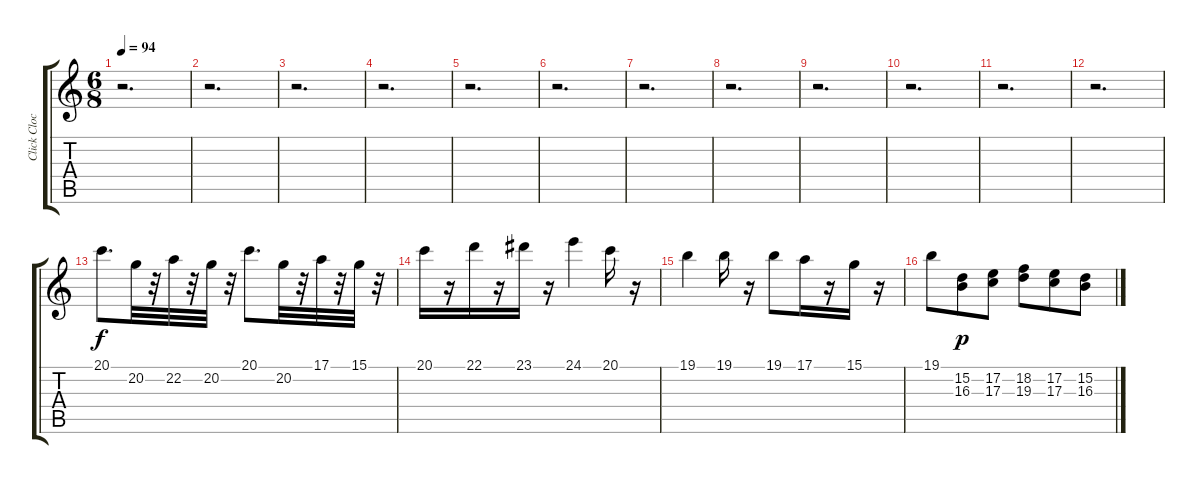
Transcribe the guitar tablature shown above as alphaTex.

\track ("Click Clock Wood" "Click Cloc") {instrument piccolo}
\staff {score tabs}
\tuning (E4 B3 G3 D3 A2 E2) {hide}
\ts (6 8)
\tempo 94
\clef g2
\ks c
r.2{d dy f} |
r.2{d} |
r.2{d} |
r.2{d} |
r.2{d} |
r.2{d} |
r.2{d} |
r.2{d} |
r.2{d} |
r.2{d} |
r.2{d} |
r.2{d} |
20.1.8{d} 20.2.32 r.32 22.2.32 r.32 20.2.32 r.32 20.1.8{d} 20.2.32 r.32 17.1.32 r.32 15.1.32 r.32 |
20.1.16 r.16 22.1.16 r.16 23.1.16 r.16 24.1.4 20.1.16 r.16 |
19.1.4 19.1.16 r.16 19.1.8 17.1.16 r.16 15.1.16 r.16 |
19.1.8 (15.2 16.3).8{dy p} (17.2 17.3).8 (18.2 19.3).8 (17.2 17.3).8 (15.2 16.3).8
